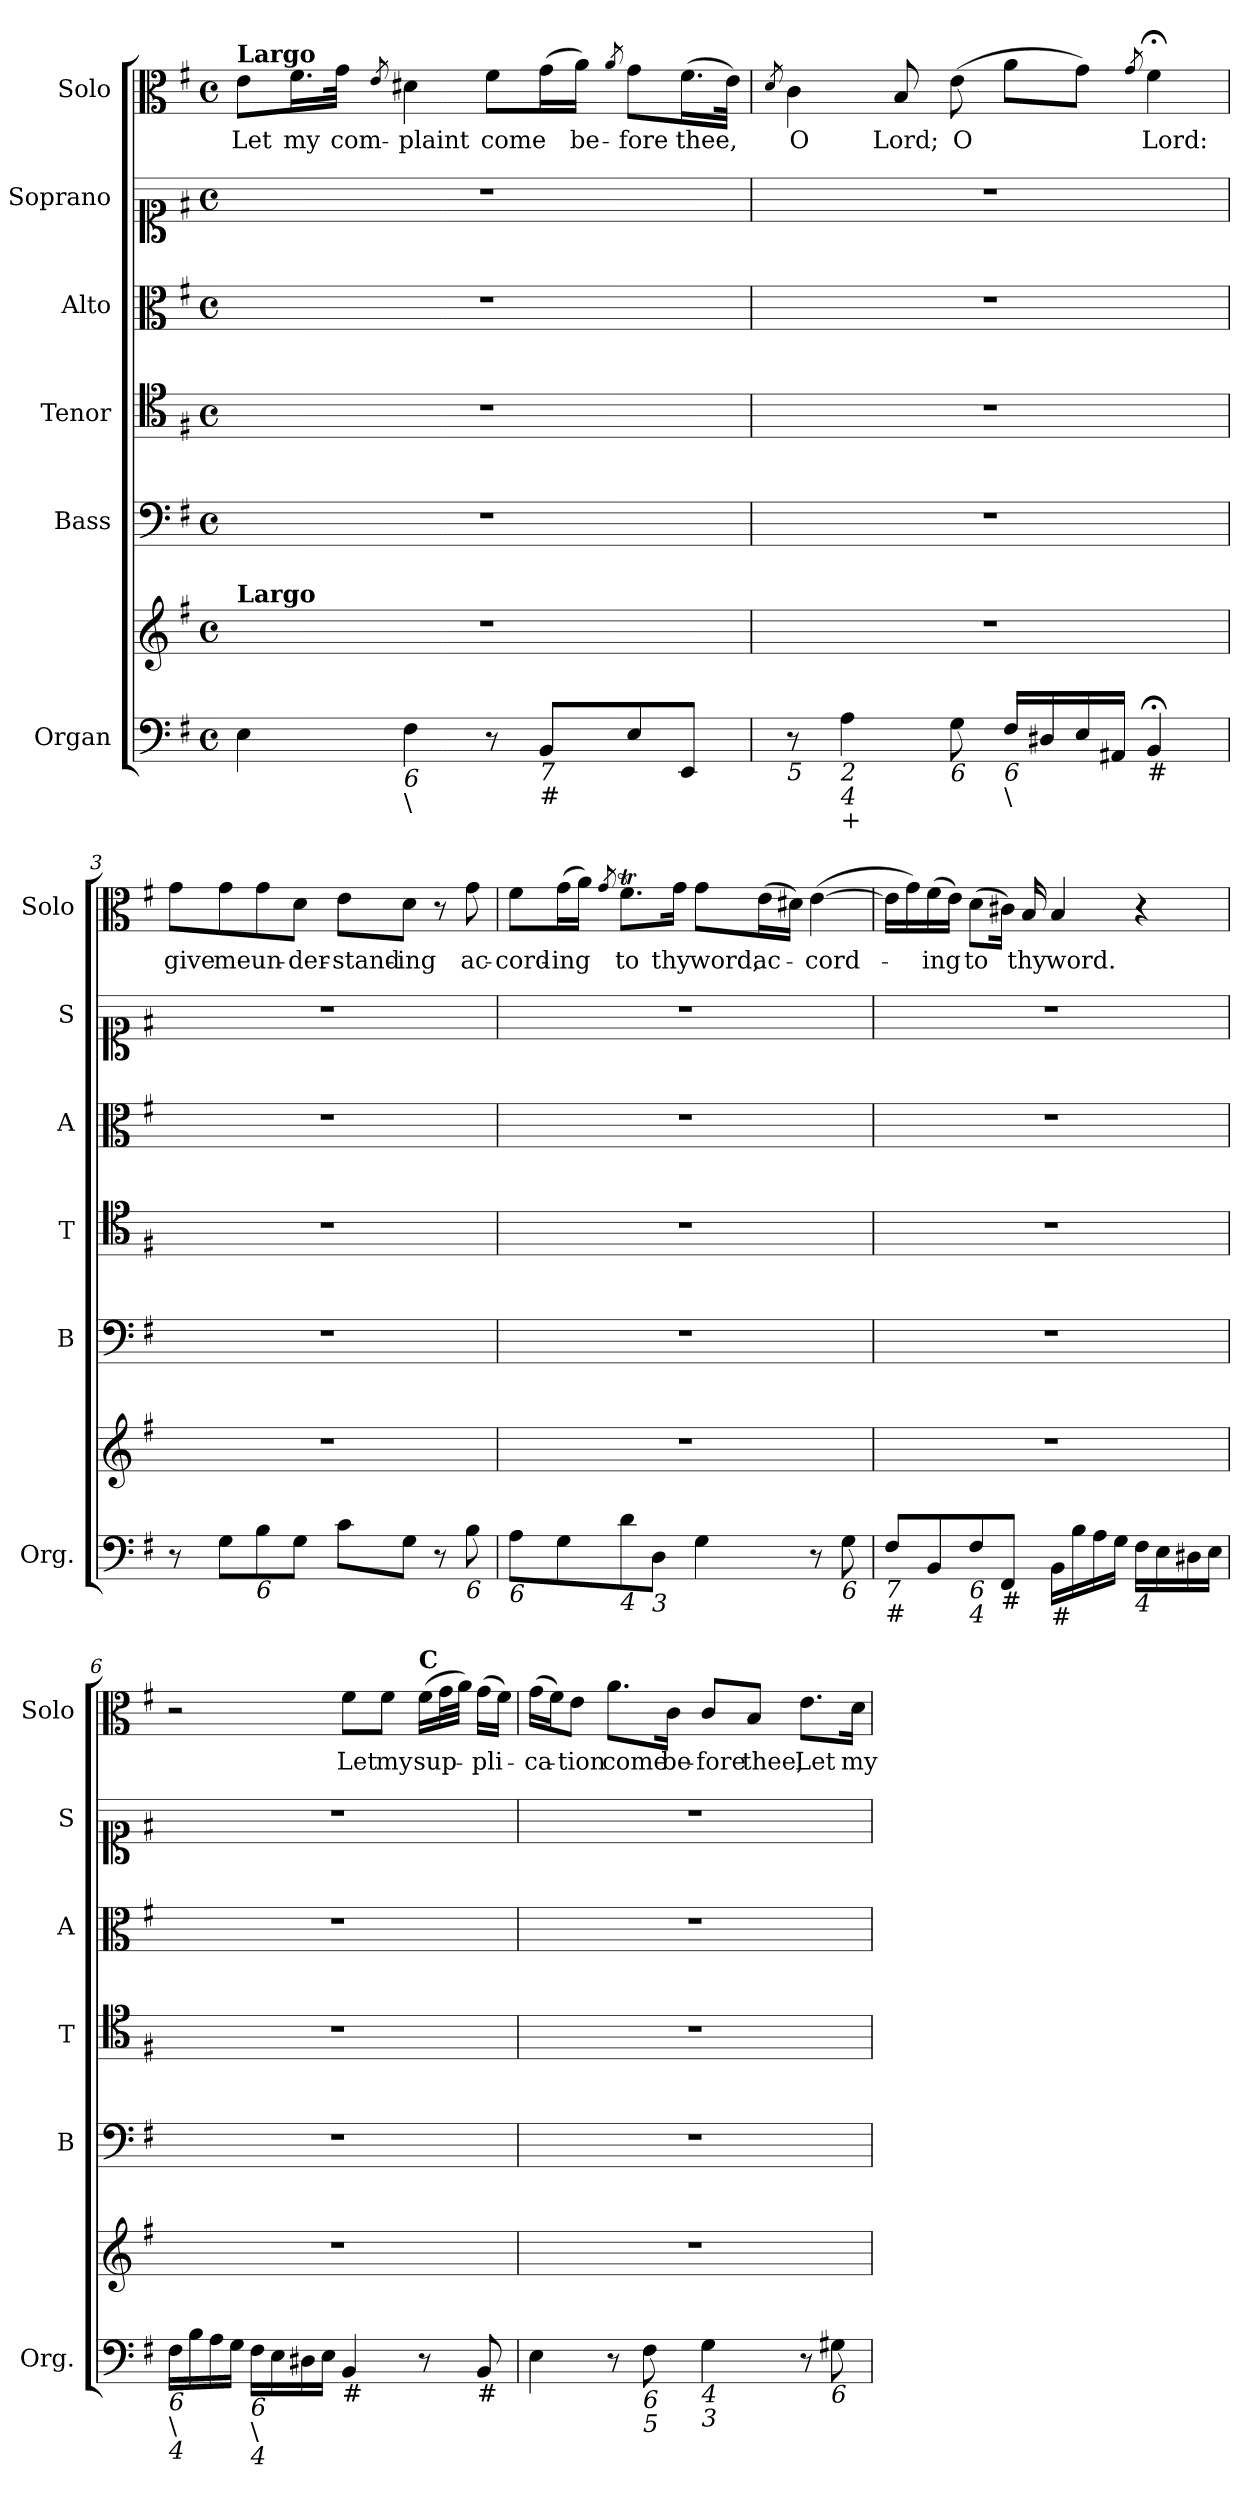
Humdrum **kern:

**kern	**kern	**kern	**kern	**kern	**kern	**kern	**text
*part6	*part6	*part5	*part4	*part3	*part2	*part1	*part1
*staff7	*staff6	*staff5	*staff4	*staff3	*staff2	*staff1	*staff1
*I"Organ	*	*I"Bass	*I"Tenor	*I"Alto	*I"Soprano	*I"Solo	*
*I'Org.	*	*I'B	*I'T	*I'A	*I'S	*I'Solo	*
*clefF4	*clefG2	*clefF4	*clefC4	*clefC3	*clefC1	*clefC3	*
*k[f#]	*k[f#]	*k[f#]	*k[f#]	*k[f#]	*k[f#]	*k[f#]	*
*e:	*e:	*e:	*e:	*e:	*e:	*e:	*
*M4/4	*M4/4	*M4/4	*M4/4	*M4/4	*M4/4	*M4/4	*
*met(c)	*met(c)	*met(c)	*met(c)	*met(c)	*met(c)	*met(c)	*
*MM60	*MM60	*MM60	*MM60	*MM60	*MM60	*MM60	*
=1	=1	=1	=1	=1	=1	=1	=1
!	!	!	!	!	!	!LO:TX:a:B:t=Largo	!
!	!LO:TX:a:B:t=Largo	!	!	!	!	!	!
!	!	!	!	!	!	!	!LO:LY:b
4E\	1r	1r	1r	1r	1r	8e\L	Let
!	!	!	!	!	!	!	!LO:LY:b
.	.	.	.	.	.	16.f#\L	my
!	!	!	!	!	!	!	!LO:LY:b
.	.	.	.	.	.	32g\JJk	com-
.	.	.	.	.	.	8qe/	.
!LO:TX:b:i:t=6	!	!	!	!	!	!	!
!LO:TX:b:t=\	!	!	!	!	!	!	!
!	!	!	!	!	!	!	!LO:LY:b
4F#\	.	.	.	.	.	4d#X\	-plaint
!	!	!	!	!	!	!	!LO:LY:b
8r	.	.	.	.	.	8f#\L	come
!LO:TX:b:i:t=7	!	!	!	!	!	!	!
!LO:TX:b:i:t=#	!	!	!	!	!	!	!
8BB/L	.	.	.	.	.	(>16g\L	.
!	!	!	!	!	!	!	!LO:LY:b
.	.	.	.	.	.	16a\JJ)	be-
.	.	.	.	.	.	8qa/	.
!	!	!	!	!	!	!	!LO:LY:b
8E/	.	.	.	.	.	8g\L	-fore
!	!	!	!	!	!	!	!LO:LY:b
8EE/J	.	.	.	.	.	(>16.f#\L	thee,
.	.	.	.	.	.	32e\JJk)	.
=2	=2	=2	=2	=2	=2	=2	=2
.	.	.	.	.	.	8qd/	.
!LO:TX:b:i:t=5	!	!	!	!	!	!	!
!	!	!	!	!	!	!	!LO:LY:b
8r	1r	1r	1r	1r	1r	4c\	O
!LO:TX:b:i:t=2	!	!	!	!	!	!	!
!LO:TX:b:i:t=4	!	!	!	!	!	!	!
!LO:TX:b:t=+	!	!	!	!	!	!	!
4A\	.	.	.	.	.	.	.
!	!	!	!	!	!	!	!LO:LY:b
.	.	.	.	.	.	8B/	Lord;
!LO:TX:b:i:t=6	!	!	!	!	!	!	!
!	!	!	!	!	!	!	!LO:LY:b
8G\	.	.	.	.	.	(>8e\	O
!LO:TX:b:i:t=6	!	!	!	!	!	!	!
!LO:TX:b:t=\	!	!	!	!	!	!	!
16F#/LL	.	.	.	.	.	8a\L	.
16D#X/	.	.	.	.	.	.	.
16E/	.	.	.	.	.	8g\J)	.
16AA#X/JJ	.	.	.	.	.	.	.
.	.	.	.	.	.	8qg/	.
!LO:TX:b:i:t=#	!	!	!	!	!	!	!
!	!	!	!	!	!	!	!LO:LY:b
4BB;/	.	.	.	.	.	4f#;<\	Lord:
!!LO:LB:g=z
=3	=3	=3	=3	=3	=3	=3	=3
!	!	!	!	!	!	!	!LO:LY:b
8r	1r	1r	1r	1r	1r	8g\L	give
!	!	!	!	!	!	!	!LO:LY:b
8G\L	.	.	.	.	.	8g\	me
!LO:TX:b:i:t=6	!	!	!	!	!	!	!
!	!	!	!	!	!	!	!LO:LY:b
8B\	.	.	.	.	.	8g\	un-
!	!	!	!	!	!	!	!LO:LY:b
8G\J	.	.	.	.	.	8d\J	-der-
!	!	!	!	!	!	!	!LO:LY:b
8c\L	.	.	.	.	.	8e\L	-stand-
!	!	!	!	!	!	!	!LO:LY:b
8G\J	.	.	.	.	.	8d\J	-ing
8r	.	.	.	.	.	8r	.
!LO:TX:b:i:t=6	!	!	!	!	!	!	!
!	!	!	!	!	!	!	!LO:LY:b
8B\	.	.	.	.	.	8g\	ac-
=4	=4	=4	=4	=4	=4	=4	=4
!LO:TX:b:i:t=6	!	!	!	!	!	!	!
!	!	!	!	!	!	!	!LO:LY:b
8A\L	1r	1r	1r	1r	1r	8f#\L	-cord-
!	!	!	!	!	!	!	!LO:LY:b
8G\	.	.	.	.	.	(>16g\L	-ing
.	.	.	.	.	.	16a\JJ)	.
.	.	.	.	.	.	8qg/	.
!LO:TX:b:i:t=4	!	!	!	!	!	!	!
!	!	!	!	!	!	!	!LO:LY:b
8d\	.	.	.	.	.	8.f#t\L	to
!LO:TX:b:i:t=3	!	!	!	!	!	!	!
8D\J	.	.	.	.	.	.	.
!	!	!	!	!	!	!	!LO:LY:b
.	.	.	.	.	.	16g\Jk	thy
!	!	!	!	!	!	!	!LO:LY:b
4G\	.	.	.	.	.	8g\L	word,
!	!	!	!	!	!	!	!LO:LY:b
.	.	.	.	.	.	(>16e\L	ac-
.	.	.	.	.	.	16d#X\JJ)	.
!	!	!	!	!	!	!	!LO:LY:b
8r	.	.	.	.	.	(>[4e\	-cord-
!LO:TX:b:i:t=6	!	!	!	!	!	!	!
8G\	.	.	.	.	.	.	.
!!LO:LB:g=z
=5	=5	=5	=5	=5	=5	=5	=5
!LO:TX:b:i:t=7	!	!	!	!	!	!	!
!LO:TX:b:i:t=#	!	!	!	!	!	!	!
8F#/L	1r	1r	1r	1r	1r	16e\LL]	.
.	.	.	.	.	.	16g\)	.
!	!	!	!	!	!	!	!LO:LY:b
8BB/	.	.	.	.	.	(>16f#\	-ing
.	.	.	.	.	.	16e\JJ)	.
!LO:TX:b:i:t=6	!	!	!	!	!	!	!
!LO:TX:b:i:t=4	!	!	!	!	!	!	!
!	!	!	!	!	!	!	!LO:LY:b
8F#/	.	.	.	.	.	(>8d\L	to
!LO:TX:b:i:t=#	!	!	!	!	!	!	!
8FF#/J	.	.	.	.	.	16c#X\Jk)	.
!	!	!	!	!	!	!	!LO:LY:b
.	.	.	.	.	.	16B/	thy
!LO:TX:b:i:t=#	!	!	!	!	!	!	!
!	!	!	!	!	!	!	!LO:LY:b
16BB\LL	.	.	.	.	.	4B/	word.
16B\	.	.	.	.	.	.	.
16A\	.	.	.	.	.	.	.
16G\JJ	.	.	.	.	.	.	.
!LO:TX:b:i:t=4	!	!	!	!	!	!	!
16F#\LL	.	.	.	.	.	4r	.
16E\	.	.	.	.	.	.	.
16D#X\	.	.	.	.	.	.	.
16E\JJ	.	.	.	.	.	.	.
=6	=6	=6	=6	=6	=6	=6	=6
!LO:TX:b:i:t=6	!	!	!	!	!	!	!
!LO:TX:b:t=\	!	!	!	!	!	!	!
!LO:TX:b:i:t=4	!	!	!	!	!	!	!
16F#\LL	1r	1r	1r	1r	1r	2r	.
16B\	.	.	.	.	.	.	.
16A\	.	.	.	.	.	.	.
16G\JJ	.	.	.	.	.	.	.
!LO:TX:b:i:t=6	!	!	!	!	!	!	!
!LO:TX:b:t=\	!	!	!	!	!	!	!
!LO:TX:b:i:t=4	!	!	!	!	!	!	!
16F#\LL	.	.	.	.	.	.	.
16E\	.	.	.	.	.	.	.
16D#X\	.	.	.	.	.	.	.
16E\JJ	.	.	.	.	.	.	.
!LO:TX:b:i:t=#	!	!	!	!	!	!	!
!	!	!	!	!	!	!	!LO:LY:b
4BB/	.	.	.	.	.	8f#\L	Let
!	!	!	!	!	!	!	!LO:LY:b
.	.	.	.	.	.	8f#\J	my
!	!	!	!	!	!	!LO:TX:a:B:t=C	!
!	!	!	!	!	!	!	!LO:LY:b
8r	.	.	.	.	.	(>16f#\LL	sup-
.	.	.	.	.	.	32g\L	.
.	.	.	.	.	.	32a\JJJ)	.
!LO:TX:b:i:t=#	!	!	!	!	!	!	!
!	!	!	!	!	!	!	!LO:LY:b
8BB/	.	.	.	.	.	(>16g\LL	-pli-
.	.	.	.	.	.	16f#\JJ)	.
=7	=7	=7	=7	=7	=7	=7	=7
!	!	!	!	!	!	!	!LO:LY:b
4E\	1r	1r	1r	1r	1r	(>16g\LL	-ca-
.	.	.	.	.	.	16f#\J)	.
!	!	!	!	!	!	!	!LO:LY:b
.	.	.	.	.	.	8e\J	-tion
!	!	!	!	!	!	!	!LO:LY:b
8r	.	.	.	.	.	8.a\L	come
!LO:TX:b:i:t=6	!	!	!	!	!	!	!
!LO:TX:b:i:t=5	!	!	!	!	!	!	!
8F#\	.	.	.	.	.	.	.
!	!	!	!	!	!	!	!LO:LY:b
.	.	.	.	.	.	16c\Jk	be-
!LO:TX:b:i:t=4	!	!	!	!	!	!	!
!LO:TX:b:i:t=3	!	!	!	!	!	!	!
!	!	!	!	!	!	!	!LO:LY:b
4G\	.	.	.	.	.	8c/L	-fore
!	!	!	!	!	!	!	!LO:LY:b
.	.	.	.	.	.	8B/J	thee,
!	!	!	!	!	!	!	!LO:LY:b
8r	.	.	.	.	.	8.e\L	Let
!LO:TX:b:i:t=6	!	!	!	!	!	!	!
8G#X\	.	.	.	.	.	.	.
!	!	!	!	!	!	!	!LO:LY:b
.	.	.	.	.	.	16d\Jk	my
=	=	=	=	=	=	=	=
*-	*-	*-	*-	*-	*-	*-	*-
